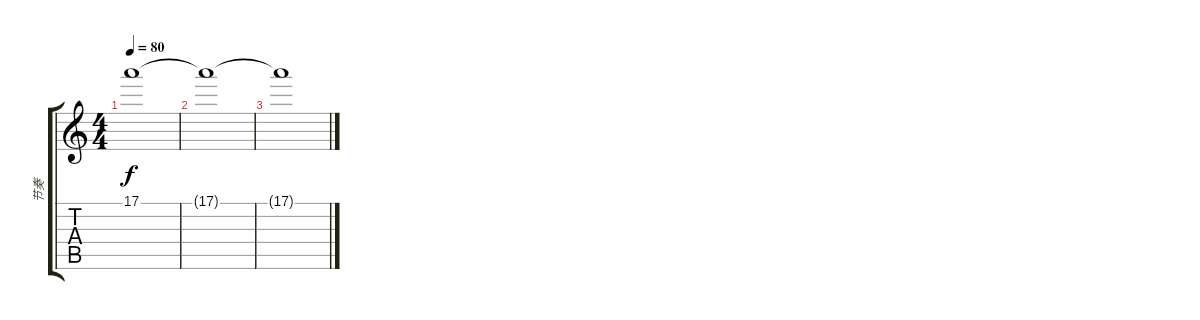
\track ("节奏" "节奏") {instrument acousticguitarnylon}
\staff {score tabs}
\tuning (E4 B3 G3 D3 A2 E2) {hide}
\ts (4 4)
\tempo 80
\clef g2
\ks c
17.1{t}.1{dy f} |
17.1{t}.1 |
17.1{t}.1
